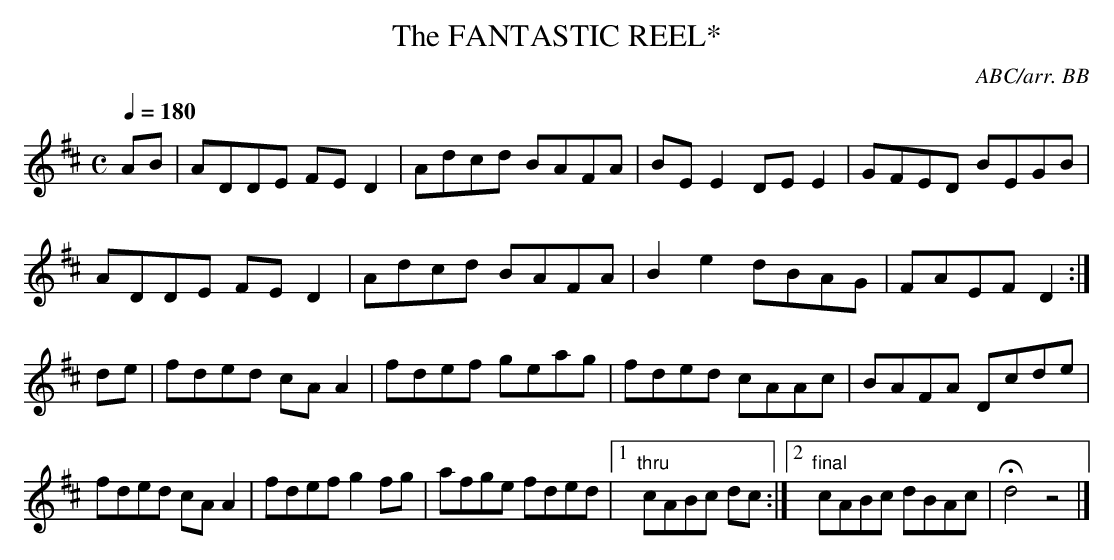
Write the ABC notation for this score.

X:1
T:FANTASTIC REEL*, The
C:ABC/arr. BB
(PdG).
Q:1/4=180
M:C
L:1/8
K:D
AB|ADDE FED2|Adcd BAFA|BEE2 DEE2|GFED BEGB|
ADDE FED2|Adcd BAFA|B2e2 dBAG|FAEF D2:|
de|fded cAA2|fdef geag|fded cAAc|BAFA Dcde|
fded cAA2|fdef g2fg|afge fded|1 "thru"cABc dc:|\
[2 "final"cABc dBAc|Hd4z4|]
